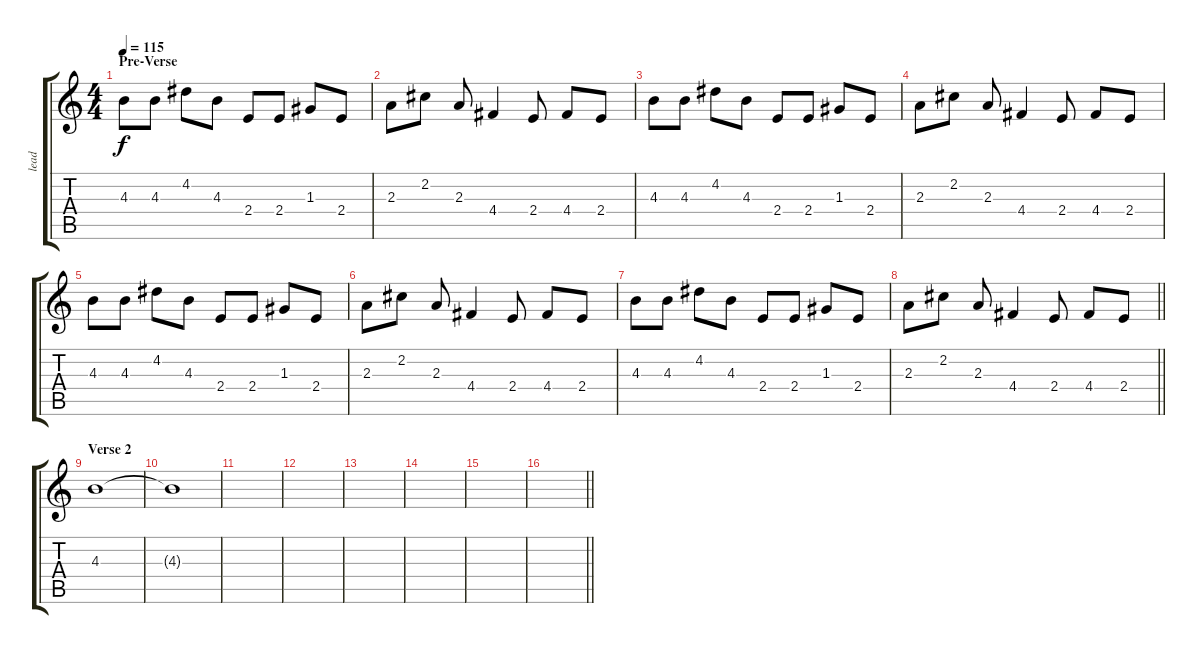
\track ("lead" "lead") {instrument distortionguitar}
\staff {score tabs}
\tuning (E4 B3 G3 D3 A2 E2) {hide}
\ts (4 4)
\section ("" "Pre-Verse")
\tempo 115
\clef g2
\ks c
4.3.8{dy f} 4.3.8 4.2.8 4.3.8 2.4.8 2.4.8 1.3.8 2.4.8 |
2.3.8 2.2.8 2.3.8 4.4.4 2.4.8 4.4.8 2.4.8 |
4.3.8 4.3.8 4.2.8 4.3.8 2.4.8 2.4.8 1.3.8 2.4.8 |
2.3.8 2.2.8 2.3.8 4.4.4 2.4.8 4.4.8 2.4.8 |
4.3.8 4.3.8 4.2.8 4.3.8 2.4.8 2.4.8 1.3.8 2.4.8 |
2.3.8 2.2.8 2.3.8 4.4.4 2.4.8 4.4.8 2.4.8 |
4.3.8 4.3.8 4.2.8 4.3.8 2.4.8 2.4.8 1.3.8 2.4.8 |
\barLineRight lightlight
2.3.8 2.2.8 2.3.8 4.4.4 2.4.8 4.4.8 2.4.8 |
\section ("" "Verse 2")
4.3.1 |
4.3{t}.1 |
|
|
|
|
|
\barLineRight lightlight
